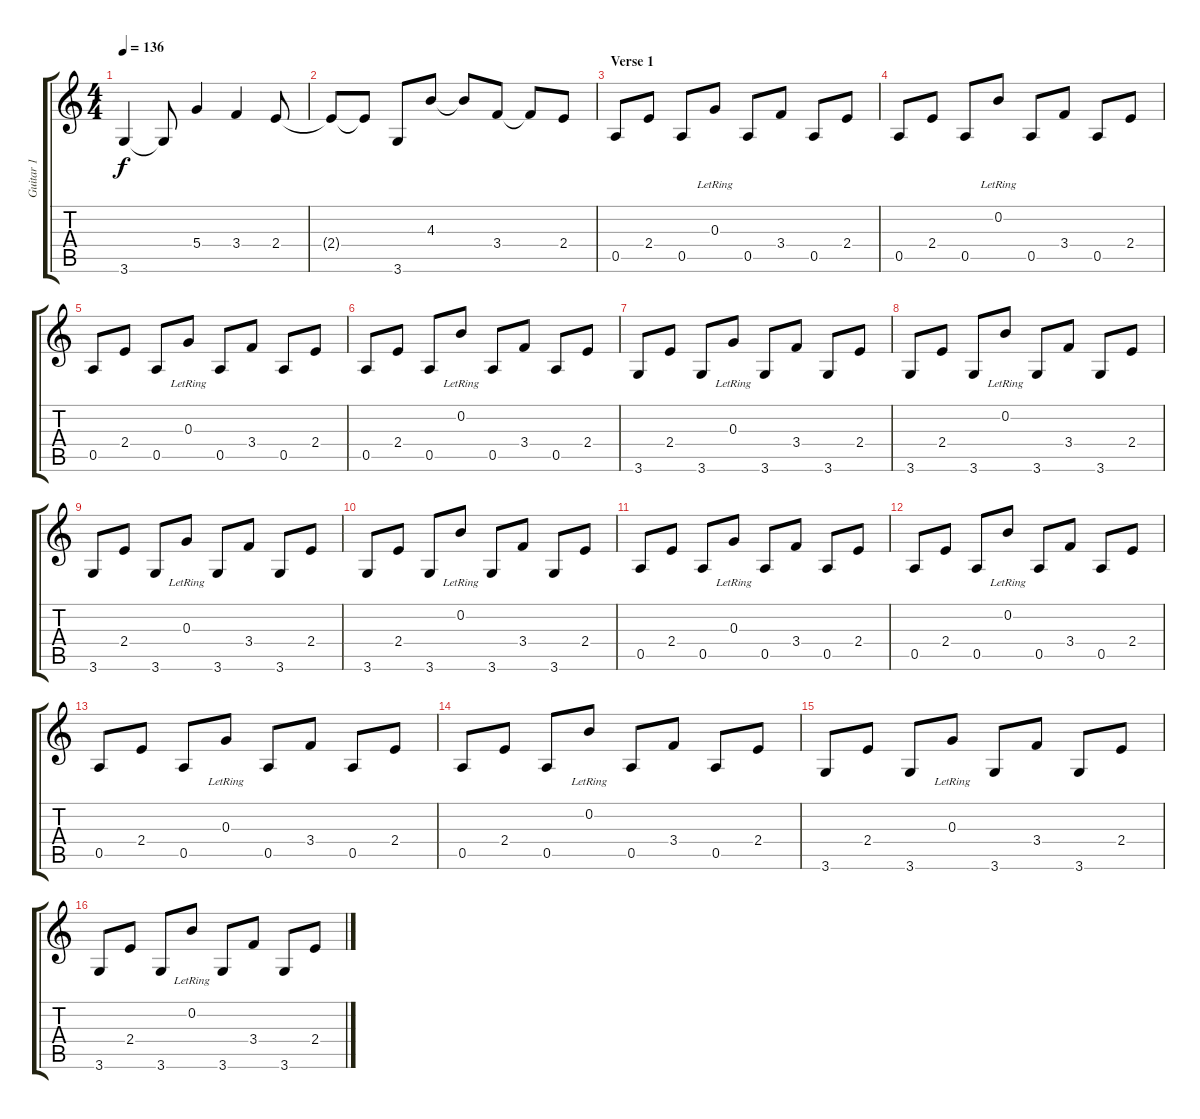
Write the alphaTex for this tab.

\track ("Guitar 1" "Guitar 1") {instrument acousticguitarsteel}
\staff {score tabs}
\tuning (E4 B3 G3 D3 A2 E2) {hide}
\ts (4 4)
\tempo 136
\clef g2
\ks c
3.6.4{dy f} 3.6{t}.8 5.4.4 3.4.4 2.4.8 |
2.4{t}.8 2.4{t}.8 3.6.8 4.3.8 4.3{t}.8 3.4.8 3.4{t}.8 2.4.8 |
\section ("" "Verse 1")
0.5.8{instrument acousticguitarsteel} 2.4.8 0.5.8 0.3{lr}.8 0.5.8 3.4.8 0.5.8 2.4.8 |
0.5.8 2.4.8 0.5.8 0.2{lr}.8 0.5.8 3.4.8 0.5.8 2.4.8 |
0.5.8 2.4.8 0.5.8 0.3{lr}.8 0.5.8 3.4.8 0.5.8 2.4.8 |
0.5.8 2.4.8 0.5.8 0.2{lr}.8 0.5.8 3.4.8 0.5.8 2.4.8 |
3.6.8 2.4.8 3.6.8 0.3{lr}.8 3.6.8 3.4.8 3.6.8 2.4.8 |
3.6.8 2.4.8 3.6.8 0.2{lr}.8 3.6.8 3.4.8 3.6.8 2.4.8 |
3.6.8 2.4.8 3.6.8 0.3{lr}.8 3.6.8 3.4.8 3.6.8 2.4.8 |
3.6.8 2.4.8 3.6.8 0.2{lr}.8 3.6.8 3.4.8 3.6.8 2.4.8 |
0.5.8 2.4.8 0.5.8 0.3{lr}.8 0.5.8 3.4.8 0.5.8 2.4.8 |
0.5.8 2.4.8 0.5.8 0.2{lr}.8 0.5.8 3.4.8 0.5.8 2.4.8 |
0.5.8 2.4.8 0.5.8 0.3{lr}.8 0.5.8 3.4.8 0.5.8 2.4.8 |
0.5.8 2.4.8 0.5.8 0.2{lr}.8 0.5.8 3.4.8 0.5.8 2.4.8 |
3.6.8 2.4.8 3.6.8 0.3{lr}.8 3.6.8 3.4.8 3.6.8 2.4.8 |
3.6.8 2.4.8 3.6.8 0.2{lr}.8 3.6.8 3.4.8 3.6.8 2.4.8
